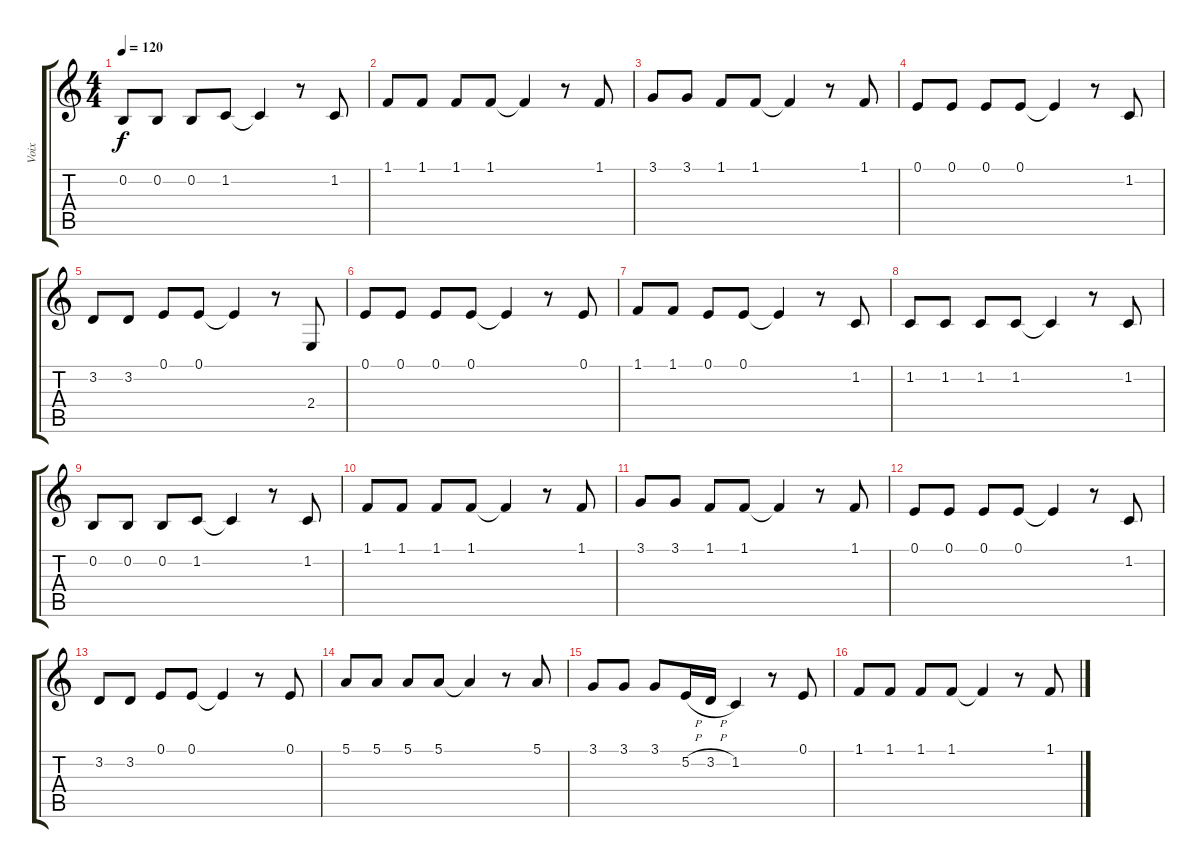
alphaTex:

\track ("Voix" "Voix") {instrument accordion}
\staff {score tabs}
\tuning (E4 B3 G3 D3 A2 E2) {hide}
\ts (4 4)
\tempo 120
\clef g2
\ks c
0.2.8{dy f} 0.2.8 0.2.8 1.2.8 1.2{t}.4 r.8 1.2.8 |
1.1.8 1.1.8 1.1.8 1.1.8 1.1{t}.4 r.8 1.1.8 |
3.1.8 3.1.8 1.1.8 1.1.8 1.1{t}.4 r.8 1.1.8 |
0.1.8 0.1.8 0.1.8 0.1.8 0.1{t}.4 r.8 1.2.8 |
3.2.8 3.2.8 0.1.8 0.1.8 0.1{t}.4 r.8 2.4.8 |
0.1.8 0.1.8 0.1.8 0.1.8 0.1{t}.4 r.8 0.1.8 |
1.1.8 1.1.8 0.1.8 0.1.8 0.1{t}.4 r.8 1.2.8 |
1.2.8 1.2.8 1.2.8 1.2.8 1.2{t}.4 r.8 1.2.8 |
0.2.8 0.2.8 0.2.8 1.2.8 1.2{t}.4 r.8 1.2.8 |
1.1.8 1.1.8 1.1.8 1.1.8 1.1{t}.4 r.8 1.1.8 |
3.1.8 3.1.8 1.1.8 1.1.8 1.1{t}.4 r.8 1.1.8 |
0.1.8 0.1.8 0.1.8 0.1.8 0.1{t}.4 r.8 1.2.8 |
3.2.8 3.2.8 0.1.8 0.1.8 0.1{t}.4 r.8 0.1.8 |
5.1.8 5.1.8 5.1.8 5.1.8 5.1{t}.4 r.8 5.1.8 |
3.1.8 3.1.8 3.1.8 5.2{h}.16 3.2{h}.16 1.2.4 r.8 0.1.8 |
1.1.8 1.1.8 1.1.8 1.1.8 1.1{t}.4 r.8 1.1.8
